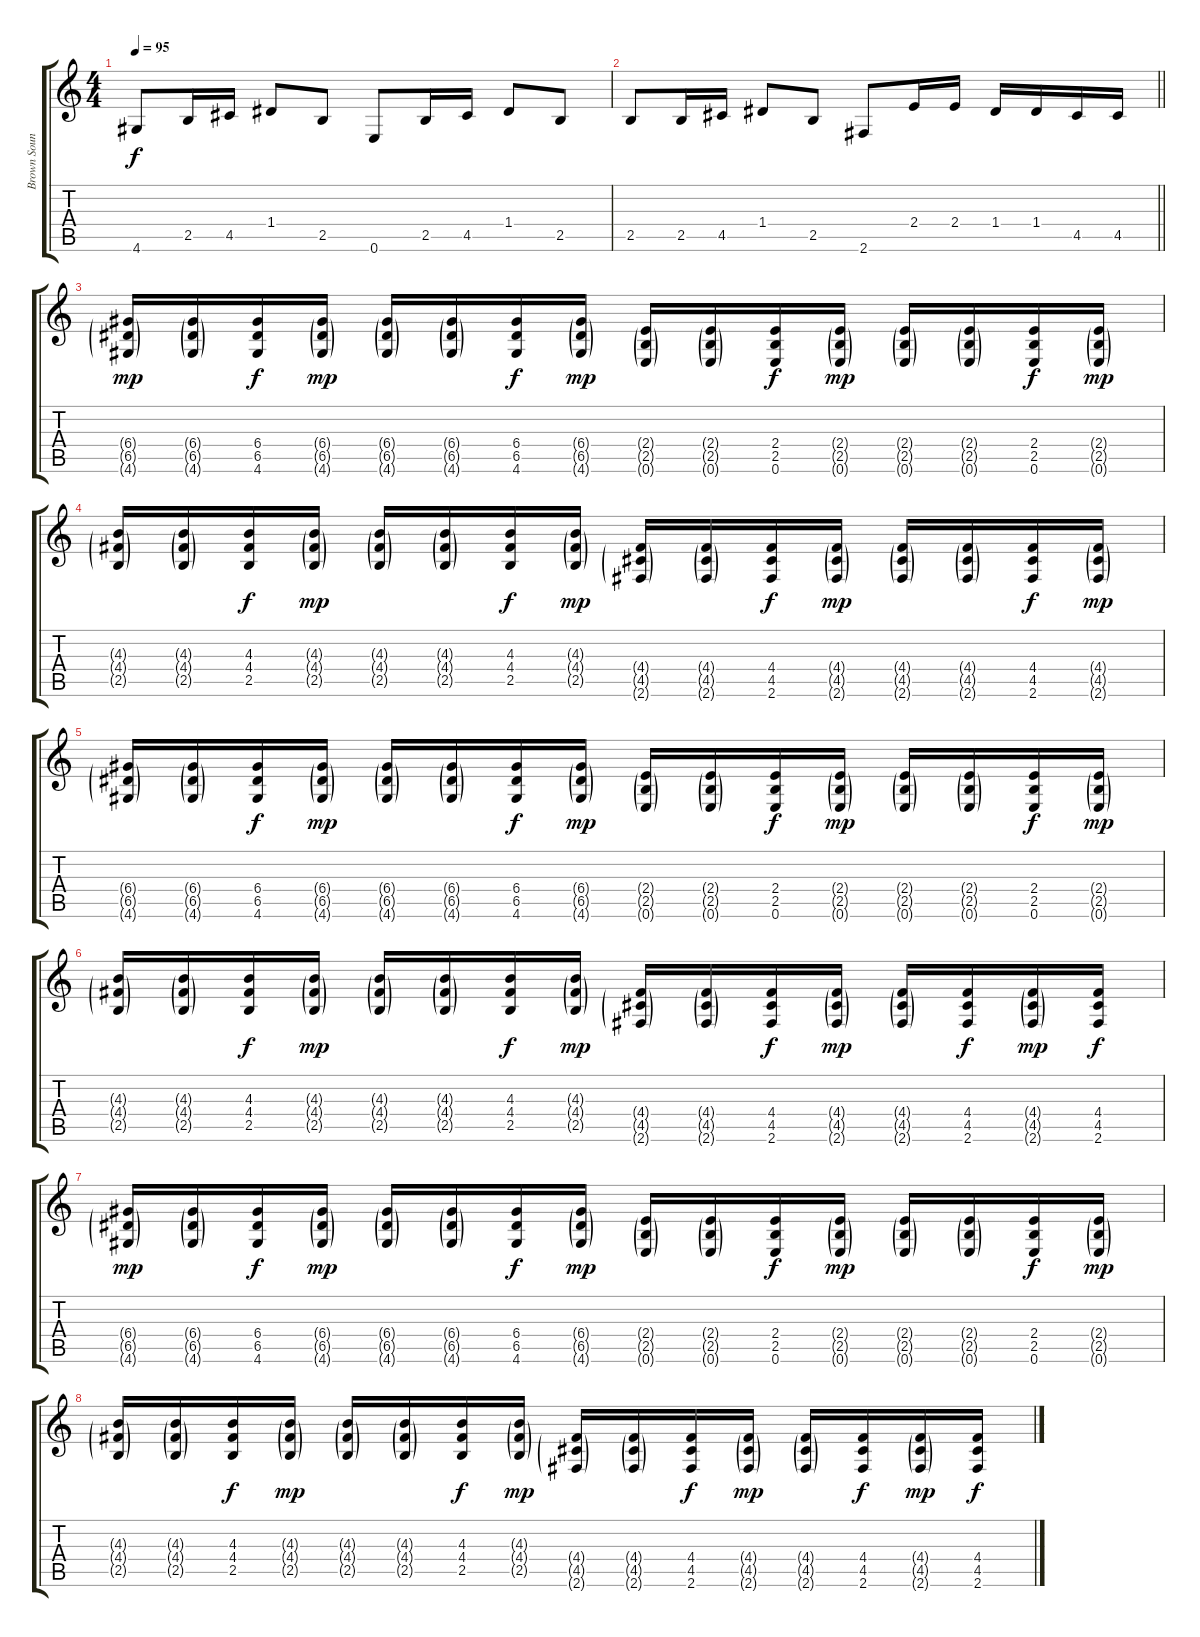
\track ("Brown Sound" "Brown Soun") {instrument distortionguitar}
\staff {score tabs}
\tuning (E4 B3 G3 D3 A2 E2) {hide}
\ts (4 4)
\tempo 95
\clef g2
\ks c
4.6.8{dy f} 2.5.16 4.5.16 1.4.8 2.5.8 0.6.8 2.5.16 4.5.16 1.4.8 2.5.8 |
\barLineRight lightlight
2.5.8 2.5.16 4.5.16 1.4.8 2.5.8 2.6.8 2.4.16 2.4.16 1.4.16 1.4.16 4.5.16 4.5.16 |
(6.4{g} 6.5{g} 4.6{g}).16{dy mp} (6.4{g} 6.5{g} 4.6{g}).16 (6.4 6.5 4.6).16{dy f} (6.4{g} 6.5{g} 4.6{g}).16{dy mp} (6.4{g} 6.5{g} 4.6{g}).16 (6.4{g} 6.5{g} 4.6{g}).16 (6.4 6.5 4.6).16{dy f} (6.4{g} 6.5{g} 4.6{g}).16{dy mp} (2.4{g} 2.5{g} 0.6{g}).16 (2.4{g} 2.5{g} 0.6{g}).16 (2.4 2.5 0.6).16{dy f} (2.4{g} 2.5{g} 0.6{g}).16{dy mp} (2.4{g} 2.5{g} 0.6{g}).16 (2.4{g} 2.5{g} 0.6{g}).16 (2.4 2.5 0.6).16{dy f} (2.4{g} 2.5{g} 0.6{g}).16{dy mp} |
(4.3{g} 4.4{g} 2.5{g}).16 (4.3{g} 4.4{g} 2.5{g}).16 (4.3 4.4 2.5).16{dy f} (4.3{g} 4.4{g} 2.5{g}).16{dy mp} (4.3{g} 4.4{g} 2.5{g}).16 (4.3{g} 4.4{g} 2.5{g}).16 (4.3 4.4 2.5).16{dy f} (4.3{g} 4.4{g} 2.5{g}).16{dy mp} (4.4{g} 4.5{g} 2.6{g}).16 (4.4{g} 4.5{g} 2.6{g}).16 (4.4 4.5 2.6).16{dy f} (4.4{g} 4.5{g} 2.6{g}).16{dy mp} (4.4{g} 4.5{g} 2.6{g}).16 (4.4{g} 4.5{g} 2.6{g}).16 (4.4 4.5 2.6).16{dy f} (4.4{g} 4.5{g} 2.6{g}).16{dy mp} |
(6.4{g} 6.5{g} 4.6{g}).16 (6.4{g} 6.5{g} 4.6{g}).16 (6.4 6.5 4.6).16{dy f} (6.4{g} 6.5{g} 4.6{g}).16{dy mp} (6.4{g} 6.5{g} 4.6{g}).16 (6.4{g} 6.5{g} 4.6{g}).16 (6.4 6.5 4.6).16{dy f} (6.4{g} 6.5{g} 4.6{g}).16{dy mp} (2.4{g} 2.5{g} 0.6{g}).16 (2.4{g} 2.5{g} 0.6{g}).16 (2.4 2.5 0.6).16{dy f} (2.4{g} 2.5{g} 0.6{g}).16{dy mp} (2.4{g} 2.5{g} 0.6{g}).16 (2.4{g} 2.5{g} 0.6{g}).16 (2.4 2.5 0.6).16{dy f} (2.4{g} 2.5{g} 0.6{g}).16{dy mp} |
(4.3{g} 4.4{g} 2.5{g}).16 (4.3{g} 4.4{g} 2.5{g}).16 (4.3 4.4 2.5).16{dy f} (4.3{g} 4.4{g} 2.5{g}).16{dy mp} (4.3{g} 4.4{g} 2.5{g}).16 (4.3{g} 4.4{g} 2.5{g}).16 (4.3 4.4 2.5).16{dy f} (4.3{g} 4.4{g} 2.5{g}).16{dy mp} (4.4{g} 4.5{g} 2.6{g}).16 (4.4{g} 4.5{g} 2.6{g}).16 (4.4 4.5 2.6).16{dy f} (4.4{g} 4.5{g} 2.6{g}).16{dy mp} (4.4{g} 4.5{g} 2.6{g}).16 (4.4 4.5 2.6).16{dy f} (4.4{g} 4.5{g} 2.6{g}).16{dy mp} (4.4 4.5 2.6).16{dy f} |
(6.4{g} 6.5{g} 4.6{g}).16{dy mp} (6.4{g} 6.5{g} 4.6{g}).16 (6.4 6.5 4.6).16{dy f} (6.4{g} 6.5{g} 4.6{g}).16{dy mp} (6.4{g} 6.5{g} 4.6{g}).16 (6.4{g} 6.5{g} 4.6{g}).16 (6.4 6.5 4.6).16{dy f} (6.4{g} 6.5{g} 4.6{g}).16{dy mp} (2.4{g} 2.5{g} 0.6{g}).16 (2.4{g} 2.5{g} 0.6{g}).16 (2.4 2.5 0.6).16{dy f} (2.4{g} 2.5{g} 0.6{g}).16{dy mp} (2.4{g} 2.5{g} 0.6{g}).16 (2.4{g} 2.5{g} 0.6{g}).16 (2.4 2.5 0.6).16{dy f} (2.4{g} 2.5{g} 0.6{g}).16{dy mp} |
(4.3{g} 4.4{g} 2.5{g}).16 (4.3{g} 4.4{g} 2.5{g}).16 (4.3 4.4 2.5).16{dy f} (4.3{g} 4.4{g} 2.5{g}).16{dy mp} (4.3{g} 4.4{g} 2.5{g}).16 (4.3{g} 4.4{g} 2.5{g}).16 (4.3 4.4 2.5).16{dy f} (4.3{g} 4.4{g} 2.5{g}).16{dy mp} (4.4{g} 4.5{g} 2.6{g}).16 (4.4{g} 4.5{g} 2.6{g}).16 (4.4 4.5 2.6).16{dy f} (4.4{g} 4.5{g} 2.6{g}).16{dy mp} (4.4{g} 4.5{g} 2.6{g}).16 (4.4 4.5 2.6).16{dy f} (4.4{g} 4.5{g} 2.6{g}).16{dy mp} (4.4 4.5 2.6).16{dy f}
